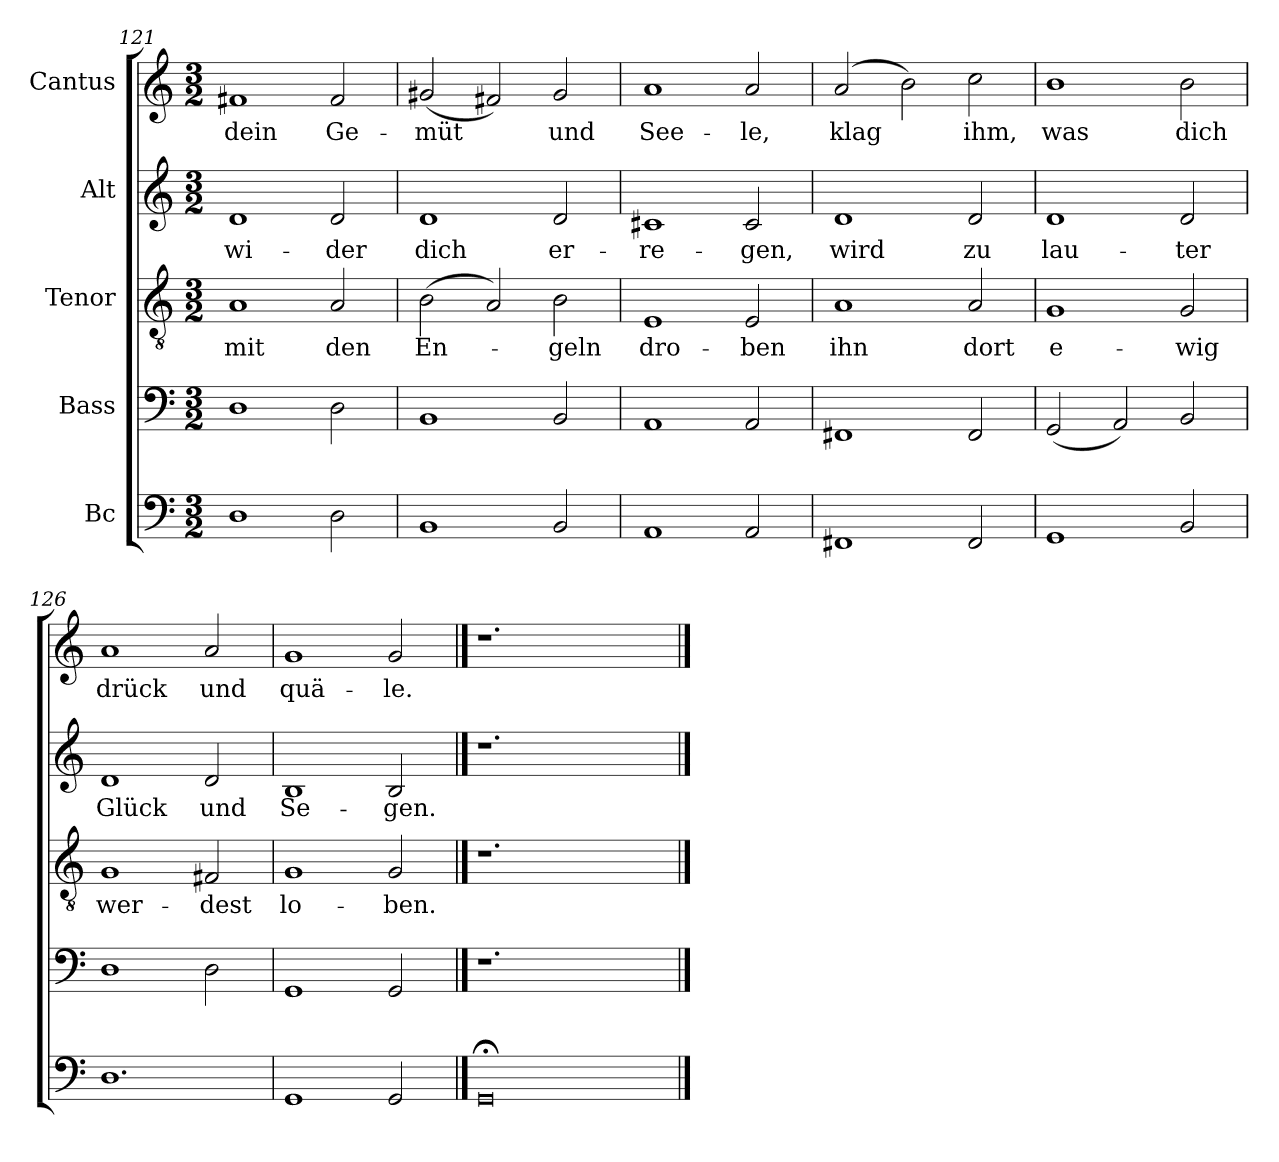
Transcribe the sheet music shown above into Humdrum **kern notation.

**kern	**kern	**kern	**text	**kern	**text	**kern	**text
*part5	*part4	*part3	*part3	*part2	*part2	*part1	*part1
*staff5	*staff4	*staff3	*staff3	*staff2	*staff2	*staff1	*staff1
*I"Bc	*I"Bass	*I"Tenor	*	*I"Alt	*	*I"Cantus	*
*clefF4	*clefF4	*clefGv2	*	*clefG2	*	*clefG2	*
*k[]	*k[]	*k[]	*	*k[]	*	*k[]	*
*M3/2	*M3/2	*M3/2	*	*M3/2	*	*M3/2	*
=121	=121	=121	=121	=121	=121	=121	=121
!	!	!	!LO:LY:b	!	!LO:LY:b	!	!LO:LY:b
1D	1D	1A	mit	1d	wi-	1f#X	dein
!	!	!	!LO:LY:b	!	!LO:LY:b	!	!LO:LY:b
2D\	2D\	2A/	den	2d/	-der	2f#/	Ge-
=122	=122	=122	=122	=122	=122	=122	=122
!	!	!	!LO:LY:b	!	!LO:LY:b	!	!LO:LY:b
1BB	1BB	(2B\	En-	1d	dich	(2g#X/	-müt
.	.	2A/)	.	.	.	2f#X/)	.
!	!	!	!LO:LY:b	!	!LO:LY:b	!	!LO:LY:b
2BB/	2BB/	2B\	-geln	2d/	er-	2g#/	und
=123	=123	=123	=123	=123	=123	=123	=123
!	!	!	!LO:LY:b	!	!LO:LY:b	!	!LO:LY:b
1AA	1AA	1E	dro-	1c#X	-re-	1a	See-
!	!	!	!LO:LY:b	!	!LO:LY:b	!	!LO:LY:b
2AA/	2AA/	2E/	-ben	2c#/	-gen,	2a/	-le,
=124	=124	=124	=124	=124	=124	=124	=124
!	!	!	!LO:LY:b	!	!LO:LY:b	!	!LO:LY:b
1FF#X	1FF#X	1A	ihn	1d	wird	(2a/	klag
.	.	.	.	.	.	2b\)	.
!	!	!	!LO:LY:b	!	!LO:LY:b	!	!LO:LY:b
2FF#/	2FF#/	2A/	dort	2d/	zu	2cc\	ihm,
=125	=125	=125	=125	=125	=125	=125	=125
!	!	!	!LO:LY:b	!	!LO:LY:b	!	!LO:LY:b
1GG	(2GG/	1G	e-	1d	lau-	1b	was
.	2AA/)	.	.	.	.	.	.
!	!	!	!LO:LY:b	!	!LO:LY:b	!	!LO:LY:b
2BB/	2BB/	2G/	-wig	2d/	-ter	2b\	dich
=126	=126	=126	=126	=126	=126	=126	=126
!	!	!	!LO:LY:b	!	!LO:LY:b	!	!LO:LY:b
1.D	1D	1G	wer-	1d	Glück	1a	drück
!	!	!	!LO:LY:b	!	!LO:LY:b	!	!LO:LY:b
.	2D\	2F#X/	-dest	2d/	und	2a/	und
=127	=127	=127	=127	=127	=127	=127	=127
!	!	!	!LO:LY:b	!	!LO:LY:b	!	!LO:LY:b
1GG	1GG	1G	lo-	1B	Se-	1g	quä-
!	!	!	!LO:LY:b	!	!LO:LY:b	!	!LO:LY:b
2GG/	2GG/	2G/	-ben.	2B/	-gen.	2g/	-le.
==128	==128	==128	==128	==128	==128	==128	==128
0GG;<	1.r	1.r	.	1.r	.	1.r	.
.	2ryy	2ryy	.	2ryy	.	2ryy	.
==	==	==	==	==	==	==	==
*-	*-	*-	*-	*-	*-	*-	*-
